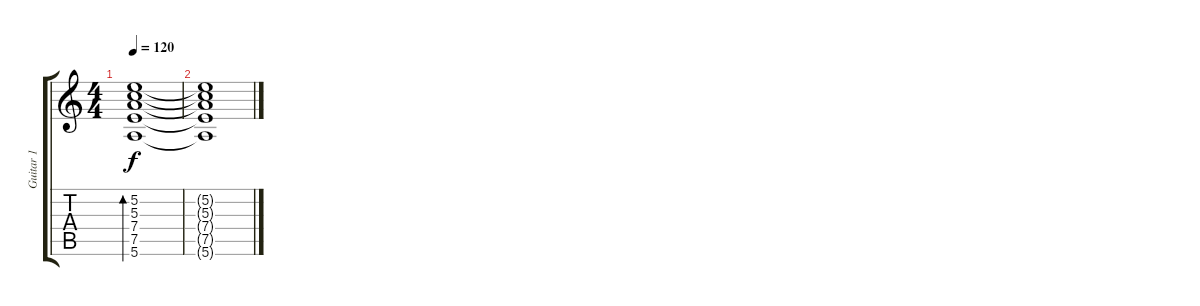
\track ("Guitar 1" "Guitar 1") {instrument acousticguitarsteel}
\staff {score tabs}
\tuning (E4 B3 G3 D3 A2 E2) {hide}
\ts (4 4)
\section ("" "")
\tempo 120
\clef g2
\ks c
(5.2 5.3 7.4 7.5 5.6).1{bd 480 dy f} |
(5.2{t} 5.3{t} 7.4{t} 7.5{t} 5.6{t}).1
